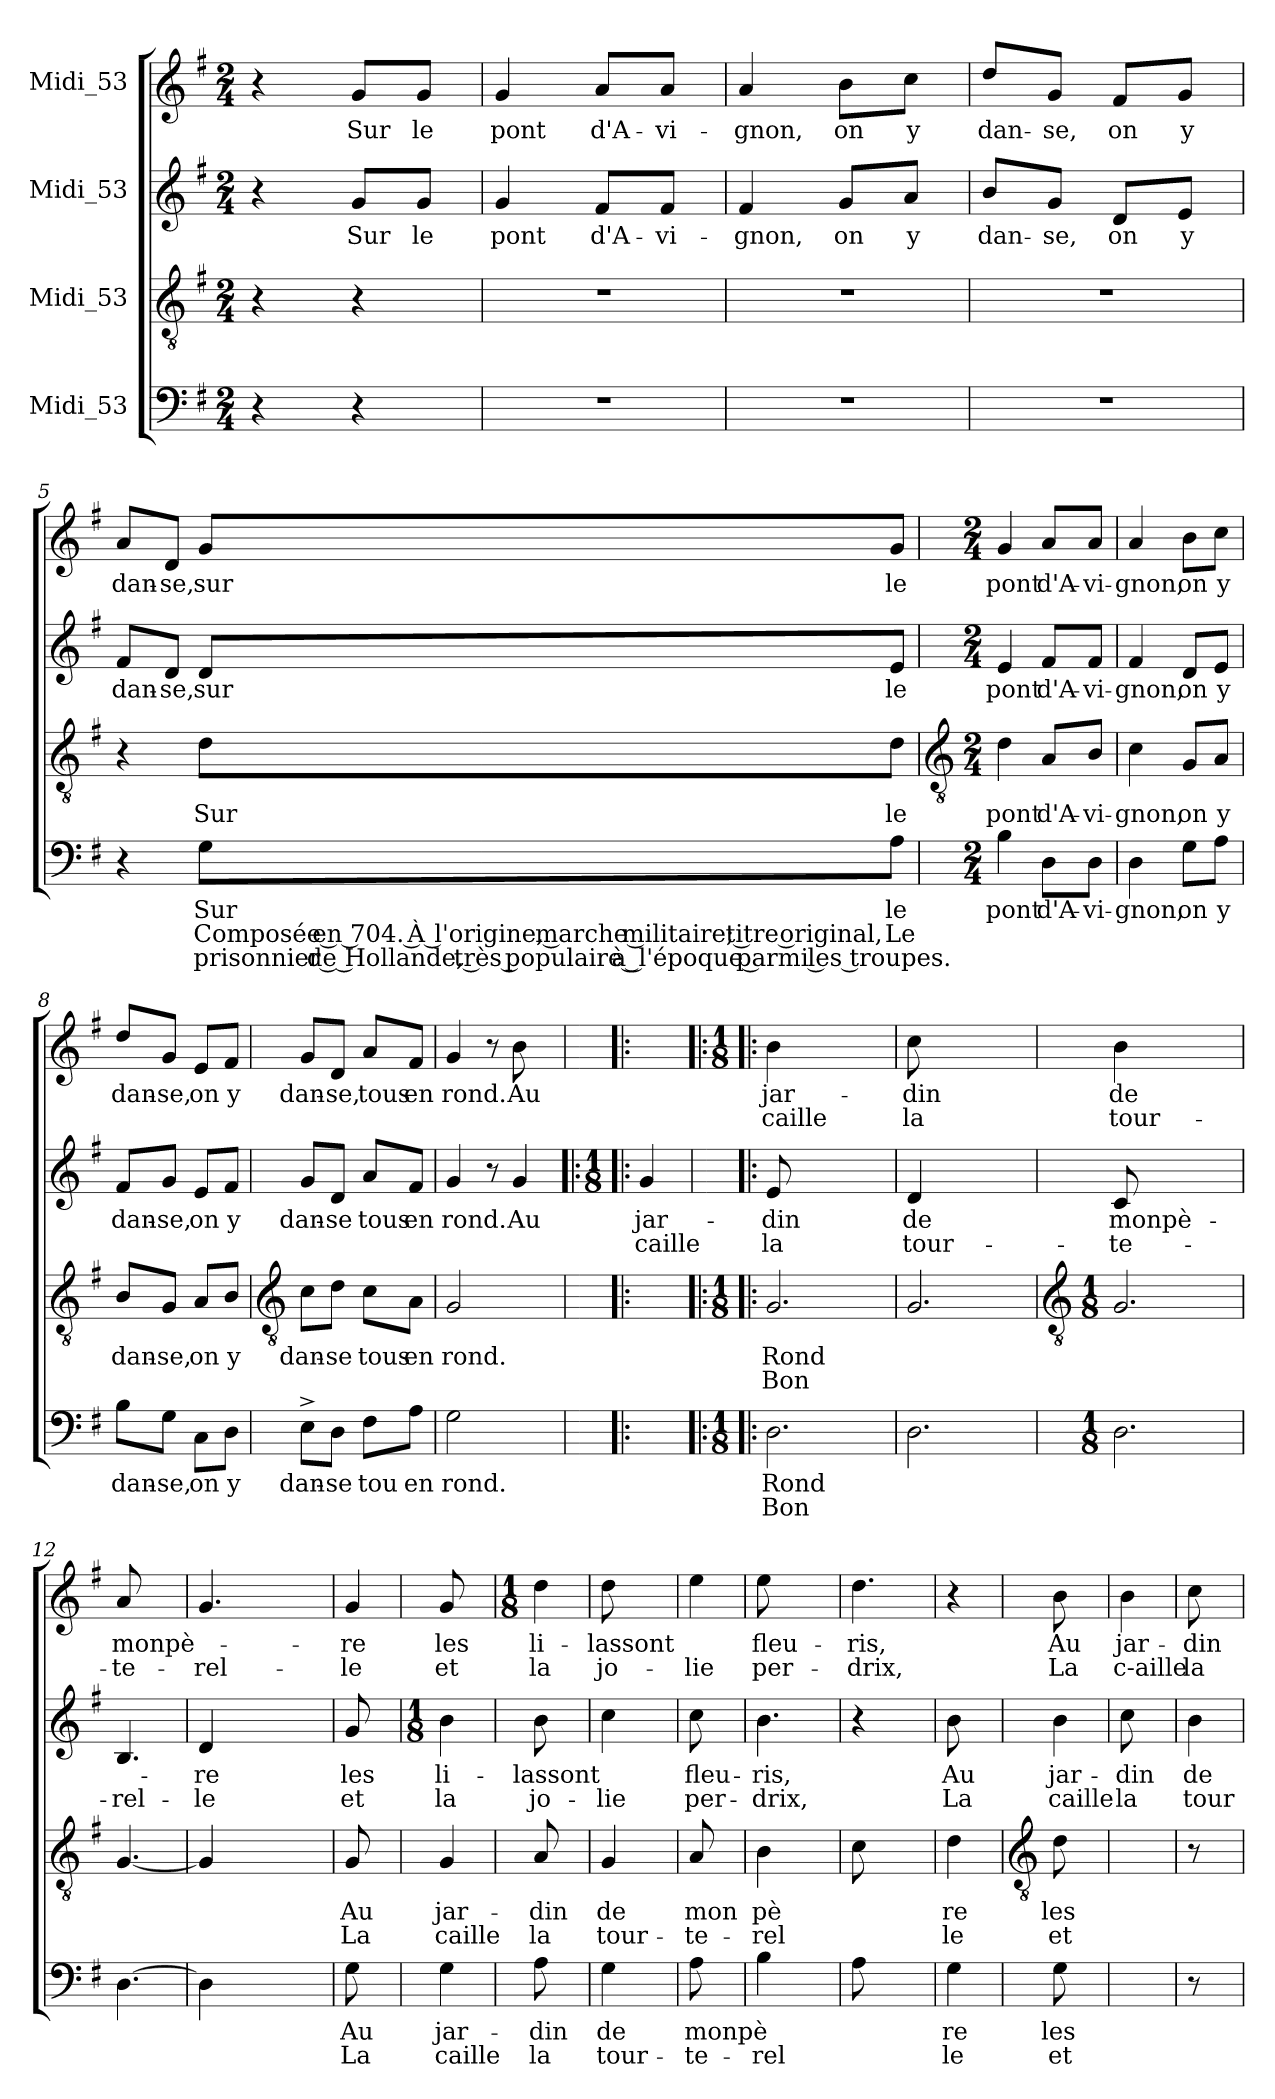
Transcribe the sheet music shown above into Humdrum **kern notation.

**kern	**text	**text	**text	**kern	**text	**text	**kern	**text	**text	**kern	**text	**text
*part4	*part4	*part4	*part4	*part3	*part3	*part3	*part2	*part2	*part2	*part1	*part1	*part1
*staff4	*staff4	*staff4	*staff4	*staff3	*staff3	*staff3	*staff2	*staff2	*staff2	*staff1	*staff1	*staff1
*I"Midi_53	*	*	*	*I"Midi_53	*	*	*I"Midi_53	*	*	*I"Midi_53	*	*
*clefF4	*	*	*	*clefGv2	*	*	*clefG2	*	*	*clefG2	*	*
*k[f#]	*	*	*	*k[f#]	*	*	*k[f#]	*	*	*k[f#]	*	*
*G:	*	*	*	*G:	*	*	*G:	*	*	*G:	*	*
*M2/4	*	*	*	*M2/4	*	*	*M2/4	*	*	*M2/4	*	*
=1	=1	=1	=1	=1	=1	=1	=1	=1	=1	=1	=1	=1
4r	.	.	.	4r	.	.	4r	.	.	4r	.	.
!	!	!	!	!	!	!	!	!LO:LY:b	!	!	!LO:LY:b	!
4r	.	.	.	4r	.	.	8g/L	Sur	.	8g/L	Sur	.
!	!	!	!	!	!	!	!	!LO:LY:b	!	!	!LO:LY:b	!
.	.	.	.	.	.	.	8g/J	le	.	8g/J	le	.
=2	=2	=2	=2	=2	=2	=2	=2	=2	=2	=2	=2	=2
!	!	!	!	!	!	!	!	!LO:LY:b	!	!	!LO:LY:b	!
2r	.	.	.	2r	.	.	4g/	pont	.	4g/	pont	.
!	!	!	!	!	!	!	!	!LO:LY:b	!	!	!LO:LY:b	!
.	.	.	.	.	.	.	8f#/L	d'A-	.	8a/L	d'A-	.
!	!	!	!	!	!	!	!	!LO:LY:b	!	!	!LO:LY:b	!
.	.	.	.	.	.	.	8f#/J	-vi-	.	8a/J	-vi-	.
=3	=3	=3	=3	=3	=3	=3	=3	=3	=3	=3	=3	=3
!	!	!	!	!	!	!	!	!LO:LY:b	!	!	!LO:LY:b	!
2r	.	.	.	2r	.	.	4f#/	-gnon,	.	4a/	-gnon,	.
!	!	!	!	!	!	!	!	!LO:LY:b	!	!	!LO:LY:b	!
.	.	.	.	.	.	.	8g/L	on	.	8b\L	on	.
!	!	!	!	!	!	!	!	!LO:LY:b	!	!	!LO:LY:b	!
.	.	.	.	.	.	.	8a/J	y	.	8cc\J	y	.
=4	=4	=4	=4	=4	=4	=4	=4	=4	=4	=4	=4	=4
!	!	!	!	!	!	!	!	!LO:LY:b	!	!	!LO:LY:b	!
2r	.	.	.	2r	.	.	8b/L	dan-	.	8dd/L	dan-	.
!	!	!	!	!	!	!	!	!LO:LY:b	!	!	!LO:LY:b	!
.	.	.	.	.	.	.	8g/J	-se,	.	8g/J	-se,	.
!	!	!	!	!	!	!	!	!LO:LY:b	!	!	!LO:LY:b	!
.	.	.	.	.	.	.	8d/L	on	.	8f#/L	on	.
!	!	!	!	!	!	!	!	!LO:LY:b	!	!	!LO:LY:b	!
.	.	.	.	.	.	.	8e/J	y	.	8g/J	y	.
=5	=5	=5	=5	=5	=5	=5	=5	=5	=5	=5	=5	=5
!	!	!	!	!	!	!	!	!LO:LY:b	!	!	!LO:LY:b	!
4r	.	.	.	4r	.	.	8f#/L	dan-	.	8a/L	dan-	.
!	!	!	!	!	!	!	!	!LO:LY:b	!	!	!LO:LY:b	!
.	.	.	.	.	.	.	8d/J	-se,	.	8d/J	-se,	.
!	!LO:LY:b	!LO:LY:b	!LO:LY:b	!	!LO:LY:b	!	!	!LO:LY:b	!	!	!LO:LY:b	!
8G\L	Sur	Composée en 704. À l'origine, marche militaire; titre original,	prisonnier de Hollande, très populaire à l'époque parmi les troupes.	8d\L	Sur	.	8d/L	sur	.	8g/L	sur	.
!	!LO:LY:b	!LO:LY:b	!	!	!LO:LY:b	!	!	!LO:LY:b	!	!	!LO:LY:b	!
8A\J	le	Le	.	8d\J	le	.	8e/J	le	.	8g/J	le	.
!!LO:LB:g=z
=6	=6	=6	=6	=6	=6	=6	=6	=6	=6	=6	=6	=6
*	*	*	*	*clefGv2	*	*	*	*	*	*	*	*
*M2/4	*	*	*	*M2/4	*	*	*M2/4	*	*	*M2/4	*	*
!	!LO:LY:b	!	!	!	!LO:LY:b	!	!	!LO:LY:b	!	!	!LO:LY:b	!
4B\	pont	.	.	4d\	pont	.	4e/	pont	.	4g/	pont	.
!	!LO:LY:b	!	!	!	!LO:LY:b	!	!	!LO:LY:b	!	!	!LO:LY:b	!
8D\L	d'A-	.	.	8A/L	d'A-	.	8f#/L	d'A-	.	8a/L	d'A-	.
!	!LO:LY:b	!	!	!	!LO:LY:b	!	!	!LO:LY:b	!	!	!LO:LY:b	!
8D\J	-vi-	.	.	8B/J	-vi-	.	8f#/J	-vi-	.	8a/J	-vi-	.
=7	=7	=7	=7	=7	=7	=7	=7	=7	=7	=7	=7	=7
!	!LO:LY:b	!	!	!	!LO:LY:b	!	!	!LO:LY:b	!	!	!LO:LY:b	!
4D\	-gnon,	.	.	4c\	-gnon,	.	4f#/	-gnon,	.	4a/	-gnon,	.
!	!LO:LY:b	!	!	!	!LO:LY:b	!	!	!LO:LY:b	!	!	!LO:LY:b	!
8G\L	on	.	.	8G/L	on	.	8d/L	on	.	8b\L	on	.
!	!LO:LY:b	!	!	!	!LO:LY:b	!	!	!LO:LY:b	!	!	!LO:LY:b	!
8A\J	y	.	.	8A/J	y	.	8e/J	y	.	8cc\J	y	.
=8	=8	=8	=8	=8	=8	=8	=8	=8	=8	=8	=8	=8
!	!LO:LY:b	!	!	!	!LO:LY:b	!	!	!LO:LY:b	!	!	!LO:LY:b	!
8B\L	dan-	.	.	8B/L	dan-	.	8f#/L	dan-	.	8dd/L	dan-	.
!	!LO:LY:b	!	!	!	!LO:LY:b	!	!	!LO:LY:b	!	!	!LO:LY:b	!
8G\J	-se,	.	.	8G/J	-se,	.	8g/J	-se,	.	8g/J	-se,	.
!	!LO:LY:b	!	!	!	!LO:LY:b	!	!	!LO:LY:b	!	!	!LO:LY:b	!
8C\L	on	.	.	8A/L	on	.	8e/L	on	.	8e/L	on	.
!	!LO:LY:b	!	!	!	!LO:LY:b	!	!	!LO:LY:b	!	!	!LO:LY:b	!
8D\J	y	.	.	8B/J	y	.	8f#/J	y	.	8f#/J	y	.
!!LO:LB:g=z
=9	=9	=9	=9	=9	=9	=9	=9	=9	=9	=9	=9	=9
*	*	*	*	*clefGv2	*	*	*	*	*	*	*	*
!	!LO:LY:b	!	!	!	!LO:LY:b	!	!	!LO:LY:b	!	!	!LO:LY:b	!
8E^\L	dan-	.	.	8c\L	dan-	.	8g/L	dan-	.	8g/L	dan-	.
!	!LO:LY:b	!	!	!	!LO:LY:b	!	!	!LO:LY:b	!	!	!LO:LY:b	!
8D\J	-se	.	.	8d\J	-se	.	8d/J	-se	.	8d/J	-se,	.
!	!LO:LY:b	!	!	!	!LO:LY:b	!	!	!LO:LY:b	!	!	!LO:LY:b	!
8F#\L	tou	.	.	8c\L	tous	.	8a/L	tous	.	8a/L	tous	.
!	!LO:LY:b	!	!	!	!LO:LY:b	!	!	!LO:LY:b	!	!	!LO:LY:b	!
8A\J	en	.	.	8A\J	en	.	8f#/J	en	.	8f#/J	en	.
=10	=10	=10	=10	=10	=10	=10	=10	=10	=10	=10	=10	=10
!	!LO:LY:b	!	!	!	!LO:LY:b	!	!	!LO:LY:b	!	!	!LO:LY:b	!
2G\	rond.	.	.	2G/	rond.	.	4g/	rond.	.	4g/	rond.	.
.	.	.	.	.	.	.	8r	.	.	8r	.	.
!	!	!	!	!	!	!	!	!LO:LY:b	!	!	!LO:LY:b	!
.	.	.	.	.	.	.	4g/	Au	.	8b\	Au	.
8ryy	.	.	.	8ryy	.	.	.	.	.	8ryy	.	.
=11A	=11A	=11A	=11A	=11A	=11A	=11A	=11A!|:	=11A	=11A	=11A	=11A	=11A
*	*	*	*	*	*	*	*M1/8	*	*	*	*	*
!	!	!	!	!	!	!	!	!LO:LY:b	!LO:LY:b	!	!	!
8ryy	.	.	.	8ryy	.	.	4g/	jar-	-caille	8ryy	.	.
8ryy	.	.	.	8ryy	.	.	.	.	.	8ryy	.	.
=12!|:	=12!|:	=12!|:	=12!|:	=12!|:	=12!|:	=12!|:	=12	=12!|:	=12!|:	=12!|:	=12!|:	=12!|:
*M1/8	*	*	*	*M1/8	*	*	*	*	*	*M1/8	*	*
!	!LO:LY:b	!LO:LY:b	!	!	!LO:LY:b	!LO:LY:b	!	!LO:LY:b	!LO:LY:b	!	!LO:LY:b	!LO:LY:b
2.D\	Rond	Bon	.	2.G/	Rond	Bon	8e/	din	la	4b\	jar-	-caille
.	.	.	.	.	.	.	2ryy	.	.	.	.	.
.	.	.	.	.	.	.	.	.	.	2ryy	.	.
.	.	.	.	.	.	.	8ryy	.	.	.	.	.
=12A	=12A	=12A	=12A	=12A	=12A	=12A	=12A	=12A	=12A	=12A	=12A	=12A
!	!	!	!	!	!	!	!	!LO:LY:b	!LO:LY:b	!	!LO:LY:b	!LO:LY:b
2.D\	.	.	.	2.G/	.	.	4d/	de	tour-	8cc\	din	la
.	.	.	.	.	.	.	.	.	.	2ryy	.	.
.	.	.	.	.	.	.	2ryy	.	.	.	.	.
.	.	.	.	.	.	.	.	.	.	8ryy	.	.
!!LO:LB:g=z
=12B	=12B	=12B	=12B	=12B	=12B	=12B	=12B	=12B	=12B	=12B	=12B	=12B
*	*	*	*	*clefGv2	*	*	*	*	*	*	*	*
*M1/8	*	*	*	*M1/8	*	*	*	*	*	*	*	*
!	!	!	!	!	!	!	!	!LO:LY:b	!LO:LY:b	!	!LO:LY:b	!LO:LY:b
2.D\	.	.	.	2.G/	.	.	8c/	-monpè-	-te-	4b\	de	tour-
.	.	.	.	.	.	.	2ryy	.	.	.	.	.
.	.	.	.	.	.	.	.	.	.	2ryy	.	.
.	.	.	.	.	.	.	8ryy	.	.	.	.	.
=12C	=12C	=12C	=12C	=12C	=12C	=12C	=12C	=12C	=12C	=12C	=12C	=12C
!	!	!	!	!	!	!	!	!	!LO:LY:b	!	!LO:LY:b	!LO:LY:b
[4.D\	.	.	.	[4.G/	.	.	4.B/	.	-rel-	8a/	-monpè-	-te-
.	.	.	.	.	.	.	.	.	.	4ryy	.	.
=13	=13	=13	=13	=13	=13	=13	=13	=13	=13	=13	=13	=13
!	!	!	!	!	!	!	!	!LO:LY:b	!LO:LY:b	!	!	!LO:LY:b
4D\]	.	.	.	4G/]	.	.	4d/	-re	le	4.g/	.	-rel-
8ryy	.	.	.	8ryy	.	.	8ryy	.	.	.	.	.
=13A	=13A	=13A	=13A	=13A	=13A	=13A	=13A	=13A	=13A	=13A	=13A	=13A
!	!LO:LY:b	!LO:LY:b	!	!	!LO:LY:b	!LO:LY:b	!	!LO:LY:b	!LO:LY:b	!	!LO:LY:b	!LO:LY:b
8G\	Au	La	.	8G/	Au	La	8g/	les	et	4g/	-re	le
8ryy	.	.	.	8ryy	.	.	8ryy	.	.	.	.	.
!!LO:LB:g=z
=13B	=13B	=13B	=13B	=13B	=13B	=13B	=13B	=13B	=13B	=13B	=13B	=13B
*	*	*	*	*	*	*	*M1/8	*	*	*	*	*
!	!LO:LY:b	!LO:LY:b	!	!	!LO:LY:b	!LO:LY:b	!	!LO:LY:b	!LO:LY:b	!	!LO:LY:b	!LO:LY:b
4G\	jar-	-caille	.	4G/	jar-	-caille	4b\	li-	-la	8g/	les	et
.	.	.	.	.	.	.	.	.	.	8ryy	.	.
!!LO:LB:g=z
=14	=14	=14	=14	=14	=14	=14	=14	=14	=14	=14	=14	=14
*	*	*	*	*	*	*	*	*	*	*M1/8	*	*
!	!LO:LY:b	!LO:LY:b	!	!	!LO:LY:b	!LO:LY:b	!	!LO:LY:b	!LO:LY:b	!	!LO:LY:b	!LO:LY:b
8A\	din	la	.	8A/	din	la	8b\	lassont	jo-	4dd\	li-	-la
8ryy	.	.	.	8ryy	.	.	8ryy	.	.	.	.	.
=14A	=14A	=14A	=14A	=14A	=14A	=14A	=14A	=14A	=14A	=14A	=14A	=14A
!	!LO:LY:b	!LO:LY:b	!	!	!LO:LY:b	!LO:LY:b	!	!	!LO:LY:b	!	!LO:LY:b	!LO:LY:b
4G\	de	tour-	.	4G/	de	tour-	4cc\	.	-lie	8dd\	lassont	jo-
.	.	.	.	.	.	.	.	.	.	8ryy	.	.
=14B	=14B	=14B	=14B	=14B	=14B	=14B	=14B	=14B	=14B	=14B	=14B	=14B
!	!LO:LY:b	!LO:LY:b	!	!	!LO:LY:b	!LO:LY:b	!	!LO:LY:b	!LO:LY:b	!	!	!LO:LY:b
8A\	-monpè	te-	.	8A/	-mon	te-	8cc\	fleu-	-per-	4ee\	.	-lie
8ryy	.	.	.	8ryy	.	.	8ryy	.	.	.	.	.
=14C	=14C	=14C	=14C	=14C	=14C	=14C	=14C	=14C	=14C	=14C	=14C	=14C
!	!	!LO:LY:b	!	!	!LO:LY:b	!LO:LY:b	!	!LO:LY:b	!LO:LY:b	!	!LO:LY:b	!LO:LY:b
4B\	.	-rel	.	4B\	-pè	rel	4.b\	-ris,	drix,	8ee\	fleu-	-per-
.	.	.	.	.	.	.	.	.	.	4ryy	.	.
8ryy	.	.	.	8ryy	.	.	.	.	.	.	.	.
=15	=15	=15	=15	=15	=15	=15	=15	=15	=15	=15	=15	=15
!	!	!	!	!	!	!	!	!	!	!	!LO:LY:b	!LO:LY:b
8A\	.	.	.	8c\	.	.	4r	.	.	4.dd\	-ris,	drix,
4ryy	.	.	.	4ryy	.	.	.	.	.	.	.	.
.	.	.	.	.	.	.	8ryy	.	.	.	.	.
=16	=16	=16	=16	=16	=16	=16	=16	=16	=16	=16	=16	=16
!	!LO:LY:b	!LO:LY:b	!	!	!LO:LY:b	!LO:LY:b	!	!LO:LY:b	!LO:LY:b	!	!	!
4G\	re	le	.	4d\	re	le	8b\	Au	La	4r	.	.
.	.	.	.	.	.	.	8ryy	.	.	.	.	.
!!LO:LB:g=z
=17	=17	=17	=17	=17	=17	=17	=17	=17	=17	=17	=17	=17
*	*	*	*	*clefGv2	*	*	*	*	*	*	*	*
!	!LO:LY:b	!LO:LY:b	!	!	!LO:LY:b	!LO:LY:b	!	!LO:LY:b	!LO:LY:b	!	!LO:LY:b	!LO:LY:b
8G\	les	et	.	8d\	les	et	4b\	jar-	-caille	8b\	Au	La
8ryy	.	.	.	8ryy	.	.	.	.	.	8ryy	.	.
=18	=18	=18	=18	=18	=18	=18	=18	=18	=18	=18	=18	=18
!	!	!	!	!	!	!	!	!LO:LY:b	!LO:LY:b	!	!LO:LY:b	!LO:LY:b
8ryy	.	.	.	8ryy	.	.	8cc\	din	la	4b\	jar-	-c-aille
8ryy	.	.	.	8ryy	.	.	8ryy	.	.	.	.	.
=19	=19	=19	=19	=19	=19	=19	=19	=19	=19	=19	=19	=19
!	!	!	!	!	!	!	!	!LO:LY:b	!LO:LY:b	!	!LO:LY:b	!LO:LY:b
8r	.	.	.	8r	.	.	4b\	de	tour-	8cc\	din	la
8ryy	.	.	.	8ryy	.	.	.	.	.	8ryy	.	.
=	=	=	=	=	=	=	=	=	=	=	=	=
*-	*-	*-	*-	*-	*-	*-	*-	*-	*-	*-	*-	*-
